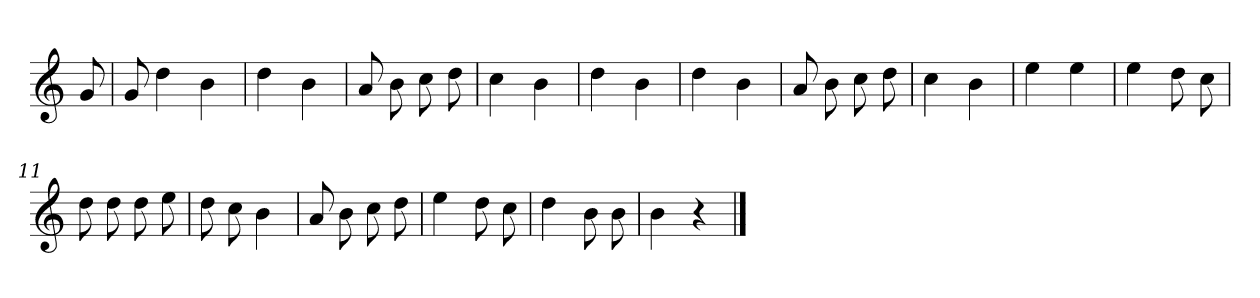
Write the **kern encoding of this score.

**kern
*part1
*staff1
*clefG2
*k[]
=
8g
=1
8g
4dd
4b
=2
4dd
4b
=3
8a
8b
8cc
8dd
=4
4cc
4b
=5
4dd
4b
=6
4dd
4b
=7
8a
8b
8cc
8dd
=8
4cc
4b
=9
4ee
4ee
=10
4ee
8dd
8cc
=11
8dd
8dd
8dd
8ee
=12
8dd
8cc
4b
=13
8a
8b
8cc
8dd
=14
4ee
8dd
8cc
=15
4dd
8b
8b
=16
4b
4r
==
*-
